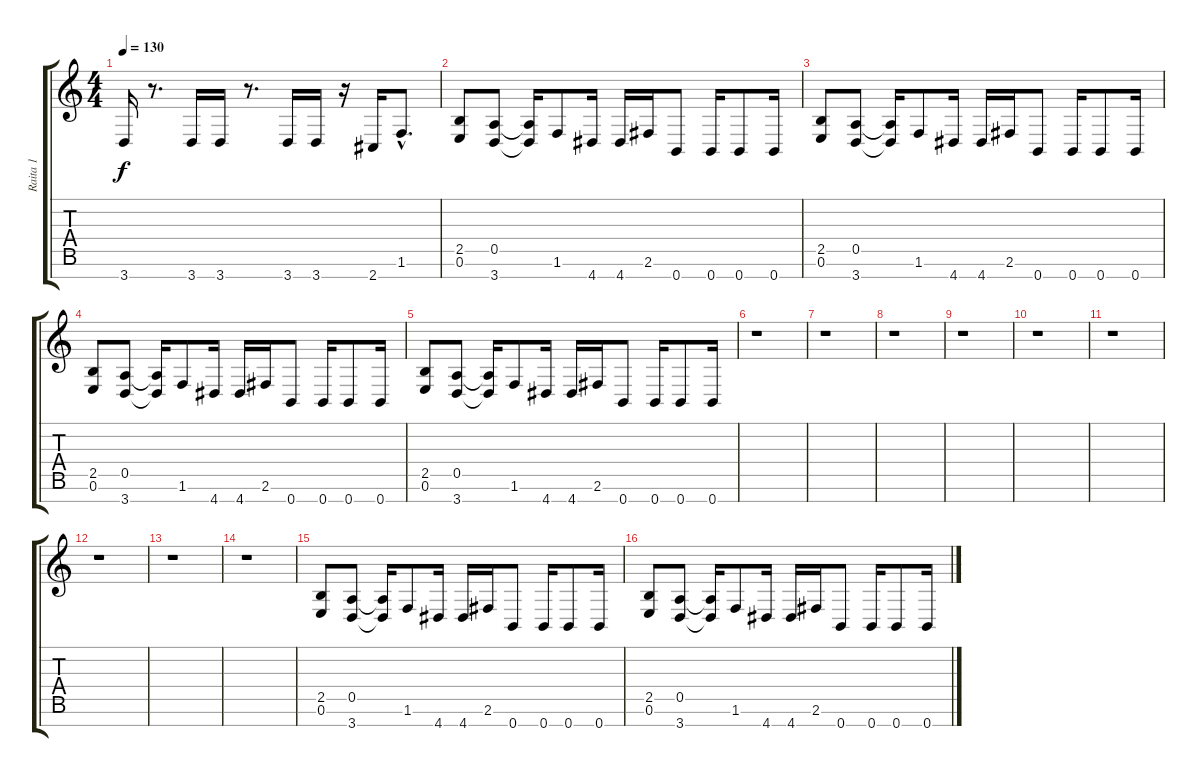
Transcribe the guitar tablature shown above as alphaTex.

\track ("Raita 1" "Raita 1") {instrument overdrivenguitar}
\staff {score tabs}
\tuning (E4 B3 G3 D3 A2 E2 B1) {hide}
\ts (4 4)
\tempo 130
\clef g2
\ks c
3.7.16{dy f} r.8{d} 3.7.16 3.7.16 r.8{d} 3.7.16 3.7.16 r.16 2.7.16 1.6{hac}.8{d} |
(2.5 0.6).8 (0.5 3.7).8 (0.5{t} 3.7{t}).16 1.6.8 4.7.16 4.7.16 2.6.16 0.7.8 0.7.16 0.7.8 0.7.16 |
(2.5 0.6).8 (0.5 3.7).8 (0.5{t} 3.7{t}).16 1.6.8 4.7.16 4.7.16 2.6.16 0.7.8 0.7.16 0.7.8 0.7.16 |
(2.5 0.6).8 (0.5 3.7).8 (0.5{t} 3.7{t}).16 1.6.8 4.7.16 4.7.16 2.6.16 0.7.8 0.7.16 0.7.8 0.7.16 |
(2.5 0.6).8 (0.5 3.7).8 (0.5{t} 3.7{t}).16 1.6.8 4.7.16 4.7.16 2.6.16 0.7.8 0.7.16 0.7.8 0.7.16 |
r.1 |
r.1 |
r.1 |
r.1 |
r.1 |
r.1 |
r.1 |
r.1 |
r.1 |
(2.5 0.6).8 (0.5 3.7).8 (0.5{t} 3.7{t}).16 1.6.8 4.7.16 4.7.16 2.6.16 0.7.8 0.7.16 0.7.8 0.7.16 |
(2.5 0.6).8 (0.5 3.7).8 (0.5{t} 3.7{t}).16 1.6.8 4.7.16 4.7.16 2.6.16 0.7.8 0.7.16 0.7.8 0.7.16
